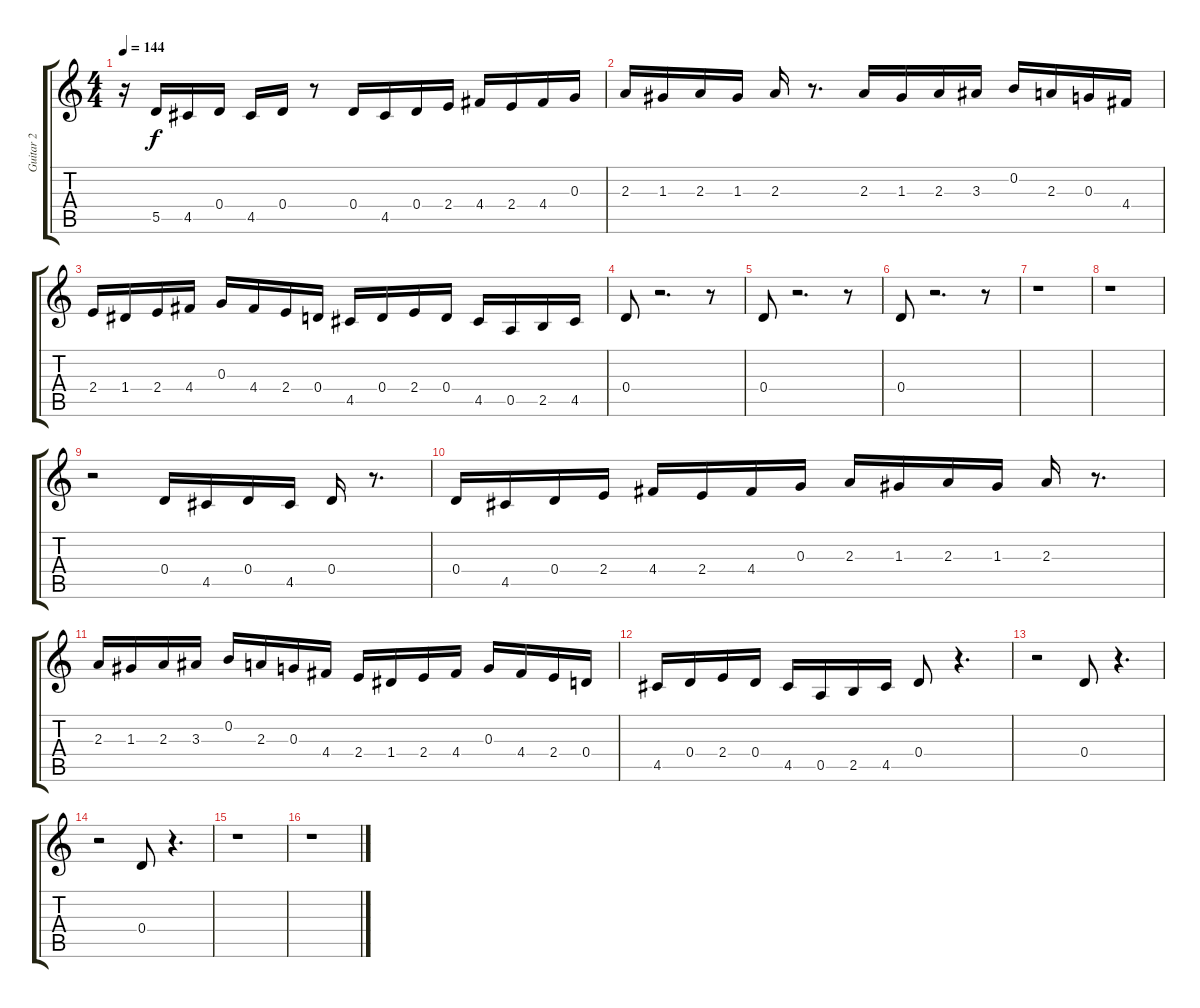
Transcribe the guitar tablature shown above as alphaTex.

\track ("Guitar 2" "Guitar 2") {instrument acousticguitarnylon}
\staff {score tabs}
\tuning (E4 B3 G3 D3 A2 E2) {hide}
\ts (4 4)
\tempo 144
\clef g2
\ks c
r.16{dy f instrument acousticguitarnylon} 5.5.16 4.5.16 0.4.16 4.5.16 0.4.16 r.8 0.4.16 4.5.16 0.4.16 2.4.16 4.4.16 2.4.16 4.4.16 0.3.16 |
2.3.16 1.3.16 2.3.16 1.3.16 2.3.16 r.8{d} 2.3.16 1.3.16 2.3.16 3.3.16 0.2.16 2.3.16 0.3.16 4.4.16 |
2.4.16 1.4.16 2.4.16 4.4.16 0.3.16 4.4.16 2.4.16 0.4.16 4.5.16 0.4.16 2.4.16 0.4.16 4.5.16 0.5.16 2.5.16 4.5.16 |
0.4.8 r.2{d} r.8 |
0.4.8 r.2{d} r.8 |
0.4.8 r.2{d} r.8 |
r.1 |
r.1 |
r.2 0.4.16 4.5.16 0.4.16 4.5.16 0.4.16 r.8{d} |
0.4.16 4.5.16 0.4.16 2.4.16 4.4.16 2.4.16 4.4.16 0.3.16 2.3.16 1.3.16 2.3.16 1.3.16 2.3.16 r.8{d} |
2.3.16 1.3.16 2.3.16 3.3.16 0.2.16 2.3.16 0.3.16 4.4.16 2.4.16 1.4.16 2.4.16 4.4.16 0.3.16 4.4.16 2.4.16 0.4.16 |
4.5.16 0.4.16 2.4.16 0.4.16 4.5.16 0.5.16 2.5.16 4.5.16 0.4.8 r.4{d} |
r.2 0.4.8 r.4{d} |
r.2 0.4.8 r.4{d} |
r.1 |
r.1
